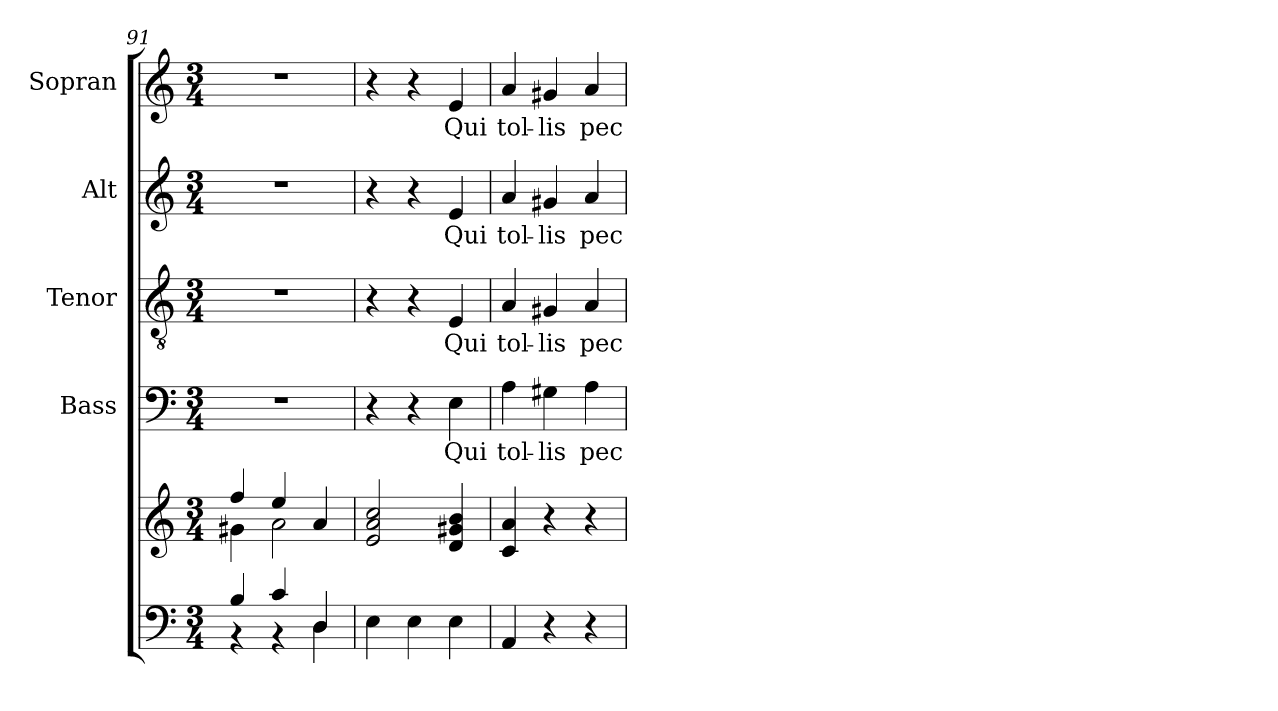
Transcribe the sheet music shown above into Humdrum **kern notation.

**kern	**kern	**kern	**text	**kern	**text	**kern	**text	**kern	**text
*part5	*part5	*part4	*part4	*part3	*part3	*part2	*part2	*part1	*part1
*staff6	*staff5	*staff4	*staff4	*staff3	*staff3	*staff2	*staff2	*staff1	*staff1
*	*	*I"Bass	*	*I"Tenor	*	*I"Alt	*	*I"Sopran	*
*	*	*I'B.	*	*I'T.	*	*I'A.	*	*I'S.	*
*clefF4	*clefG2	*clefF4	*	*clefGv2	*	*clefG2	*	*clefG2	*
*k[]	*k[]	*k[]	*	*k[]	*	*k[]	*	*k[]	*
*C:	*C:	*C:	*	*C:	*	*C:	*	*C:	*
*M3/4	*M3/4	*M3/4	*	*M3/4	*	*M3/4	*	*M3/4	*
=91	=91	=91	=91	=91	=91	=91	=91	=91	=91
*^	*^	*	*	*	*	*	*	*	*
4B/	4rBB	4ff/	4g#X\	2.r	.	2.r	.	2.r	.	2.r	.
4c/	4rBB	4ee/	2a\	.	.	.	.	.	.	.	.
4D/	4D\	4a/	.	.	.	.	.	.	.	.	.
*v	*v	*	*	*	*	*	*	*	*	*	*
*	*v	*v	*	*	*	*	*	*	*	*
=92	=92	=92	=92	=92	=92	=92	=92	=92	=92
4E\	2e/ 2a/ 2cc/	4r	.	4r	.	4r	.	4r	.
4E\	.	4r	.	4r	.	4r	.	4r	.
!	!	!	!LO:LY:b	!	!LO:LY:b	!	!LO:LY:b	!	!LO:LY:b
4E\	4d/ 4g#X/ 4b/	4E\	Qui	4E/	Qui	4e/	Qui	4e/	Qui
=93	=93	=93	=93	=93	=93	=93	=93	=93	=93
!	!	!	!LO:LY:b	!	!LO:LY:b	!	!LO:LY:b	!	!LO:LY:b
4AA/	4c/ 4a/	4A\	tol-	4A/	tol-	4a/	tol-	4a/	tol-
!	!	!	!LO:LY:b	!	!LO:LY:b	!	!LO:LY:b	!	!LO:LY:b
4r	4r	4G#X\	-lis	4G#X/	-lis	4g#X/	-lis	4g#X/	-lis
!	!	!	!LO:LY:b	!	!LO:LY:b	!	!LO:LY:b	!	!LO:LY:b
4r	4r	4A\	pec-	4A/	pec-	4a/	pec-	4a/	pec-
=	=	=	=	=	=	=	=	=	=
*-	*-	*-	*-	*-	*-	*-	*-	*-	*-
